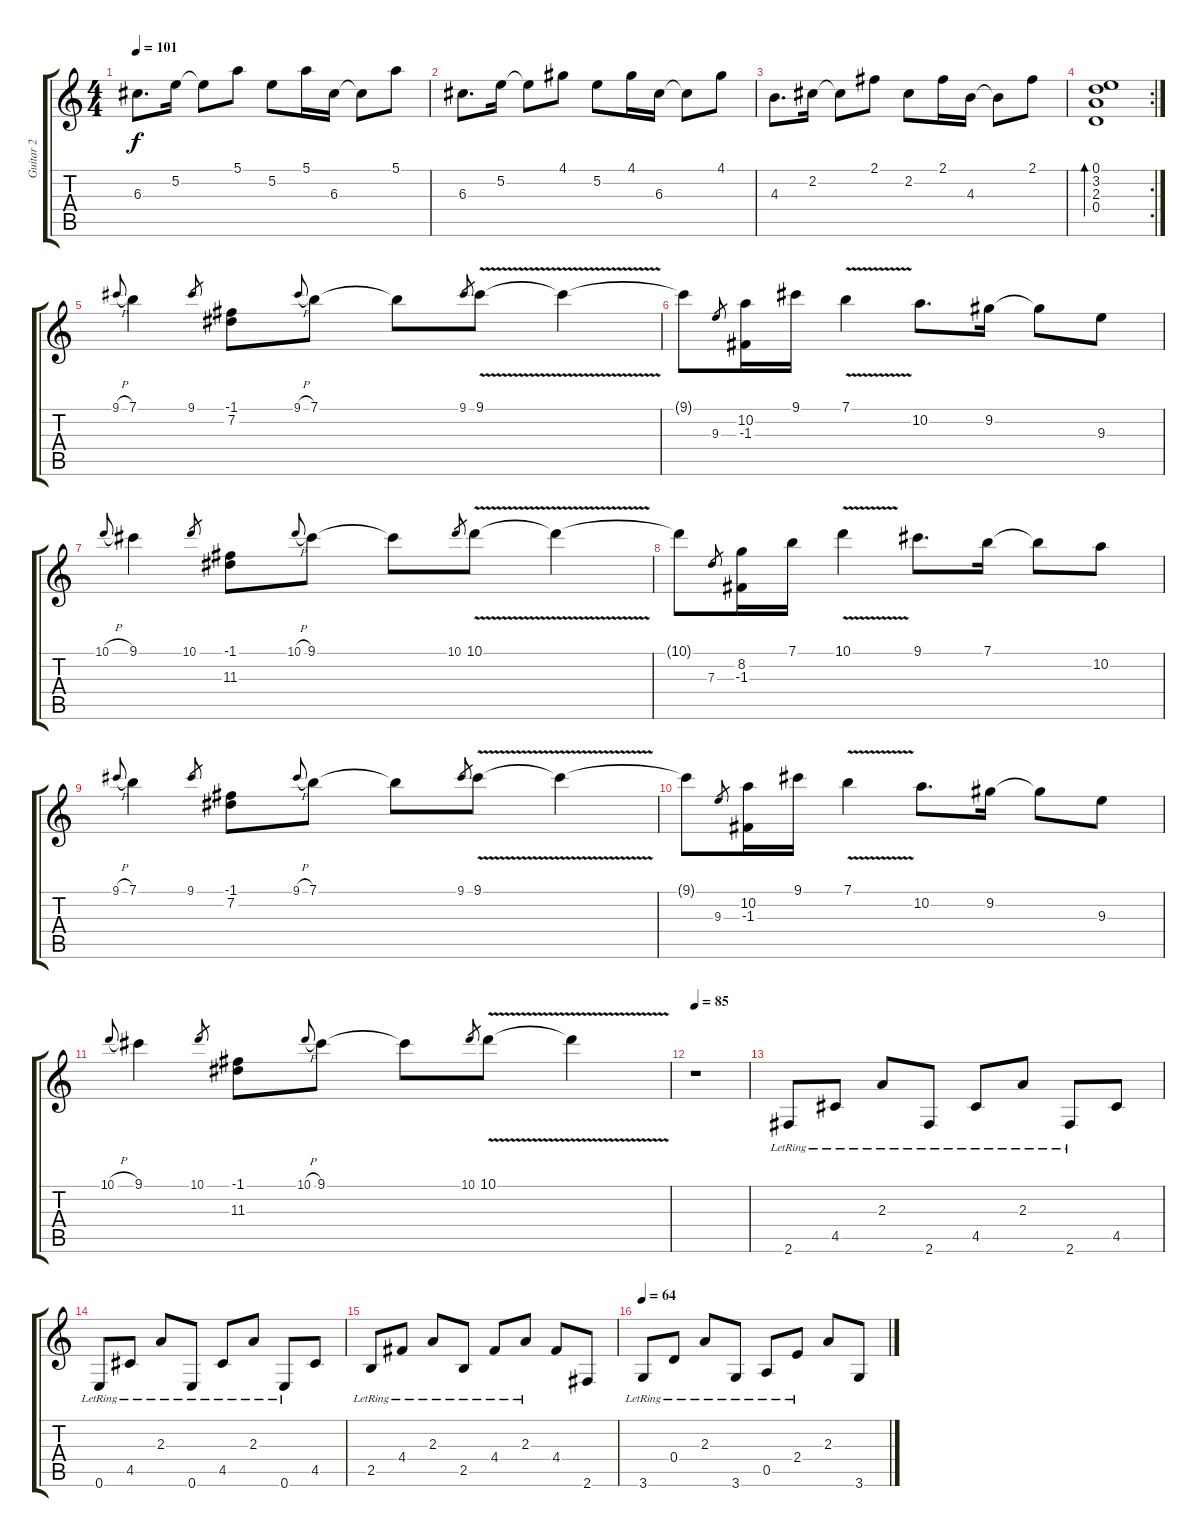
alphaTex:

\track ("Guitar 2" "Guitar 2") {mute instrument distortionguitar}
\staff {score tabs}
\tuning (E4 B3 G3 D3 A2 E2) {hide}
\ts (4 4)
\tempo 101
\clef g2
\ks c
6.3.8{d dy f} 5.2.16 5.2{t}.8 5.1.8 5.2.8 5.1.16 6.3.16 6.3{t}.8 5.1.8 |
6.3.8{d} 5.2.16 5.2{t}.8 4.1.8 5.2.8 4.1.16 6.3.16 6.3{t}.8 4.1.8 |
4.3.8{d} 2.2.16 2.2{t}.8 2.1.8 2.2.8 2.1.16 4.3.16 4.3{t}.8 2.1.8 |
\rc 2
(0.1 3.2 2.3 0.4).1{bd 120} |
9.1{h}.8{gr onbeat} 7.1.4 9.1.8{gr} (-1.1 7.2).8 9.1{h}.8{gr onbeat} 7.1.8 7.1{t}.8 9.1.8{gr} 9.1{v}.8 9.1{t}.4 |
9.1{t}.8 9.3.8{gr} (10.2 -1.3).16 9.1.16 7.1{v}.4 10.2.8{d} 9.2.16 9.2{t}.8 9.3.8 |
10.1{h}.8{gr onbeat} 9.1.4 10.1.8{gr} (-1.1 11.3).8 10.1{h}.8{gr onbeat} 9.1.8 9.1{t}.8 10.1.8{gr} 10.1{v}.8 10.1{t}.4 |
10.1{t}.8 7.3.8{gr} (8.2 -1.3).16 7.1.16 10.1{v}.4 9.1.8{d} 7.1.16 7.1{t}.8 10.2.8 |
9.1{h}.8{gr onbeat} 7.1.4 9.1.8{gr} (-1.1 7.2).8 9.1{h}.8{gr onbeat} 7.1.8 7.1{t}.8 9.1.8{gr} 9.1{v}.8 9.1{t}.4 |
9.1{t}.8 9.3.8{gr} (10.2 -1.3).16 9.1.16 7.1{v}.4 10.2.8{d} 9.2.16 9.2{t}.8 9.3.8 |
10.1{h}.8{gr onbeat} 9.1.4 10.1.8{gr} (-1.1 11.3).8 10.1{h}.8{gr onbeat} 9.1.8 9.1{t}.8 10.1.8{gr} 10.1{v}.8 10.1{t}.4 |
\tempo 85
r.1{instrument electricguitarclean} |
2.6{lr}.8 4.5{lr}.8 2.3{lr}.8 2.6{lr}.8 4.5{lr}.8 2.3{lr}.8 2.6{lr}.8 4.5.8 |
0.6{lr}.8 4.5{lr}.8 2.3{lr}.8 0.6{lr}.8 4.5{lr}.8 2.3{lr}.8 0.6{lr}.8 4.5.8 |
2.5{lr}.8 4.4{lr}.8 2.3{lr}.8 2.5{lr}.8 4.4{lr}.8 2.3{lr}.8 4.4.8 2.6.8 |
\tempo 64
3.6{lr}.8 0.4{lr}.8 2.3{lr}.8 3.6{lr}.8 0.5{lr}.8 2.4{lr}.8 2.3.8 3.6.8
